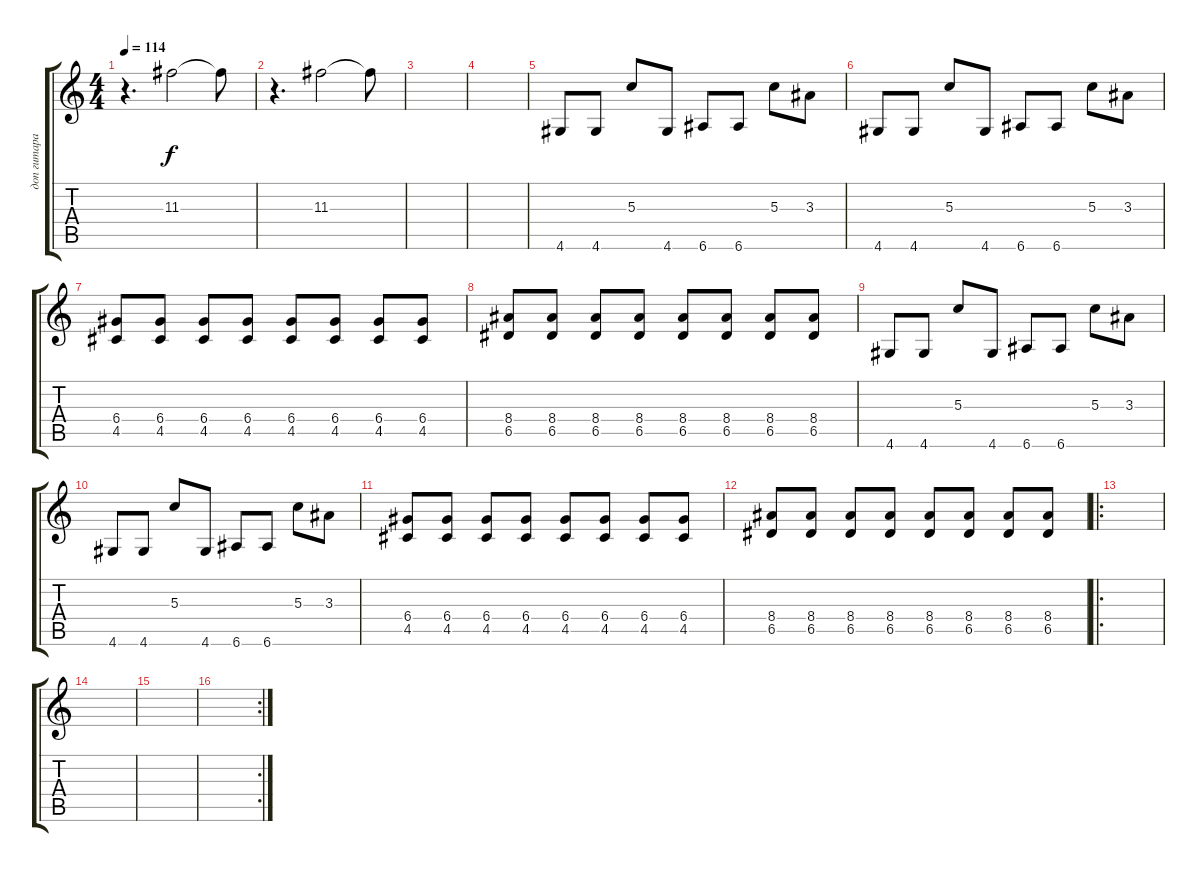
\track ("доп гитара" "доп гитара") {instrument distortionguitar}
\staff {score tabs}
\tuning (E4 B3 G3 D3 A2 E2) {hide}
\ts (4 4)
\tempo 114
\clef g2
\ks c
r.4{d dy f} 11.3.2 11.3{t}.8 |
r.4{d} 11.3.2 11.3{t}.8 |
|
|
4.6.8{instrument distortionguitar} 4.6.8 5.3.8 4.6.8 6.6.8 6.6.8 5.3.8 3.3.8 |
4.6.8 4.6.8 5.3.8 4.6.8 6.6.8 6.6.8 5.3.8 3.3.8 |
(6.4 4.5).8 (6.4 4.5).8 (6.4 4.5).8 (6.4 4.5).8 (6.4 4.5).8 (6.4 4.5).8 (6.4 4.5).8 (6.4 4.5).8 |
(8.4 6.5).8 (8.4 6.5).8 (8.4 6.5).8 (8.4 6.5).8 (8.4 6.5).8 (8.4 6.5).8 (8.4 6.5).8 (8.4 6.5).8 |
4.6.8 4.6.8 5.3.8 4.6.8 6.6.8 6.6.8 5.3.8 3.3.8 |
4.6.8 4.6.8 5.3.8 4.6.8 6.6.8 6.6.8 5.3.8 3.3.8 |
(6.4 4.5).8 (6.4 4.5).8 (6.4 4.5).8 (6.4 4.5).8 (6.4 4.5).8 (6.4 4.5).8 (6.4 4.5).8 (6.4 4.5).8 |
(8.4 6.5).8 (8.4 6.5).8 (8.4 6.5).8 (8.4 6.5).8 (8.4 6.5).8 (8.4 6.5).8 (8.4 6.5).8 (8.4 6.5).8 |
\ro
|
|
|
\rc 2
